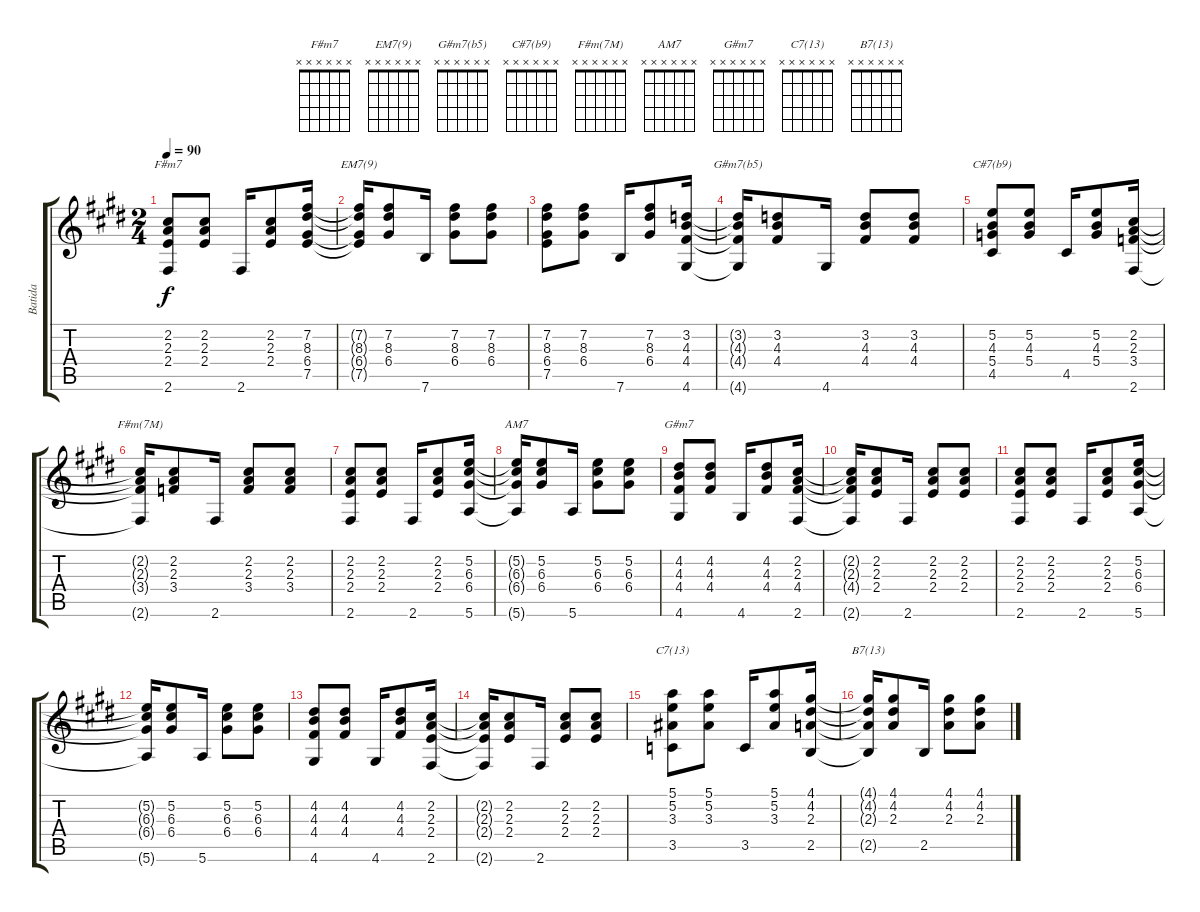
\track ("Batida" "Batida") {instrument acousticguitarnylon}
\staff {score tabs}
\tuning (E4 B3 G3 D3 A2 E2) {hide}
\chord ("F#m7" x x x x x x)
\chord ("EM7(9)" x x x x x x)
\chord ("G#m7(b5)" x x x x x x)
\chord ("C#7(b9)" x x x x x x)
\chord ("F#m(7M)" x x x x x x)
\chord ("AM7" x x x x x x)
\chord ("G#m7" x x x x x x)
\chord ("C7(13)" x x x x x x)
\chord ("B7(13)" x x x x x x)
\ts (2 4)
\tempo 90
\clef g2
\ks e
(2.2 2.3 2.4 2.6).8{ch "F#m7" dy f} (2.2 2.3 2.4).8 2.6.16 (2.2 2.3 2.4).8 (7.2 8.3 6.4 7.5).16 |
(7.2{t} 8.3{t} 6.4{t} 7.5{t}).16{ch "EM7(9)"} (7.2 8.3 6.4).8 7.6.16 (7.2 8.3 6.4).8 (7.2 8.3 6.4).8 |
(7.2 8.3 6.4 7.5).8 (7.2 8.3 6.4).8 7.6.16 (7.2 8.3 6.4).8 (3.2 4.3 4.4 4.6).16 |
(3.2{t} 4.3{t} 4.4{t} 4.6{t}).16{ch "G#m7(b5)"} (3.2 4.3 4.4).8 4.6.16 (3.2 4.3 4.4).8 (3.2 4.3 4.4).8 |
(5.2 4.3 5.4 4.5).8{ch "C#7(b9)"} (5.2 4.3 5.4).8 4.5.16 (5.2 4.3 5.4).8 (2.2 2.3 3.4 2.6).16 |
(2.2{t} 2.3{t} 3.4{t} 2.6{t}).16{ch "F#m(7M)"} (2.2 2.3 3.4).8 2.6.16 (2.2 2.3 3.4).8 (2.2 2.3 3.4).8 |
(2.2 2.3 2.4 2.6).8 (2.2 2.3 2.4).8 2.6.16 (2.2 2.3 2.4).8 (5.2 6.3 6.4 5.6).16 |
(5.2{t} 6.3{t} 6.4{t} 5.6{t}).16{ch "AM7"} (5.2 6.3 6.4).8 5.6.16 (5.2 6.3 6.4).8 (5.2 6.3 6.4).8 |
(4.2 4.3 4.4 4.6).8{ch "G#m7"} (4.2 4.3 4.4).8 4.6.16 (4.2 4.3 4.4).8 (2.2 2.3 4.4 2.6).16 |
(2.2{t} 2.3{t} 4.4{t} 2.6{t}).16 (2.2 2.3 2.4).8 2.6.16 (2.2 2.3 2.4).8 (2.2 2.3 2.4).8 |
(2.2 2.3 2.4 2.6).8 (2.2 2.3 2.4).8 2.6.16 (2.2 2.3 2.4).8 (5.2 6.3 6.4 5.6).16 |
(5.2{t} 6.3{t} 6.4{t} 5.6{t}).16 (5.2 6.3 6.4).8 5.6.16 (5.2 6.3 6.4).8 (5.2 6.3 6.4).8 |
(4.2 4.3 4.4 4.6).8 (4.2 4.3 4.4).8 4.6.16 (4.2 4.3 4.4).8 (2.2 2.3 2.4 2.6).16 |
(2.2{t} 2.3{t} 2.4{t} 2.6{t}).16 (2.2 2.3 2.4).8 2.6.16 (2.2 2.3 2.4).8 (2.2 2.3 2.4).8 |
(5.1 5.2 3.3 3.5).8{ch "C7(13)"} (5.1 5.2 3.3).8 3.5.16 (5.1 5.2 3.3).8 (4.1 4.2 2.3 2.5).16 |
(4.1{t} 4.2{t} 2.3{t} 2.5{t}).16{ch "B7(13)"} (4.1 4.2 2.3).8 2.5.16 (4.1 4.2 2.3).8 (4.1 4.2 2.3).8
